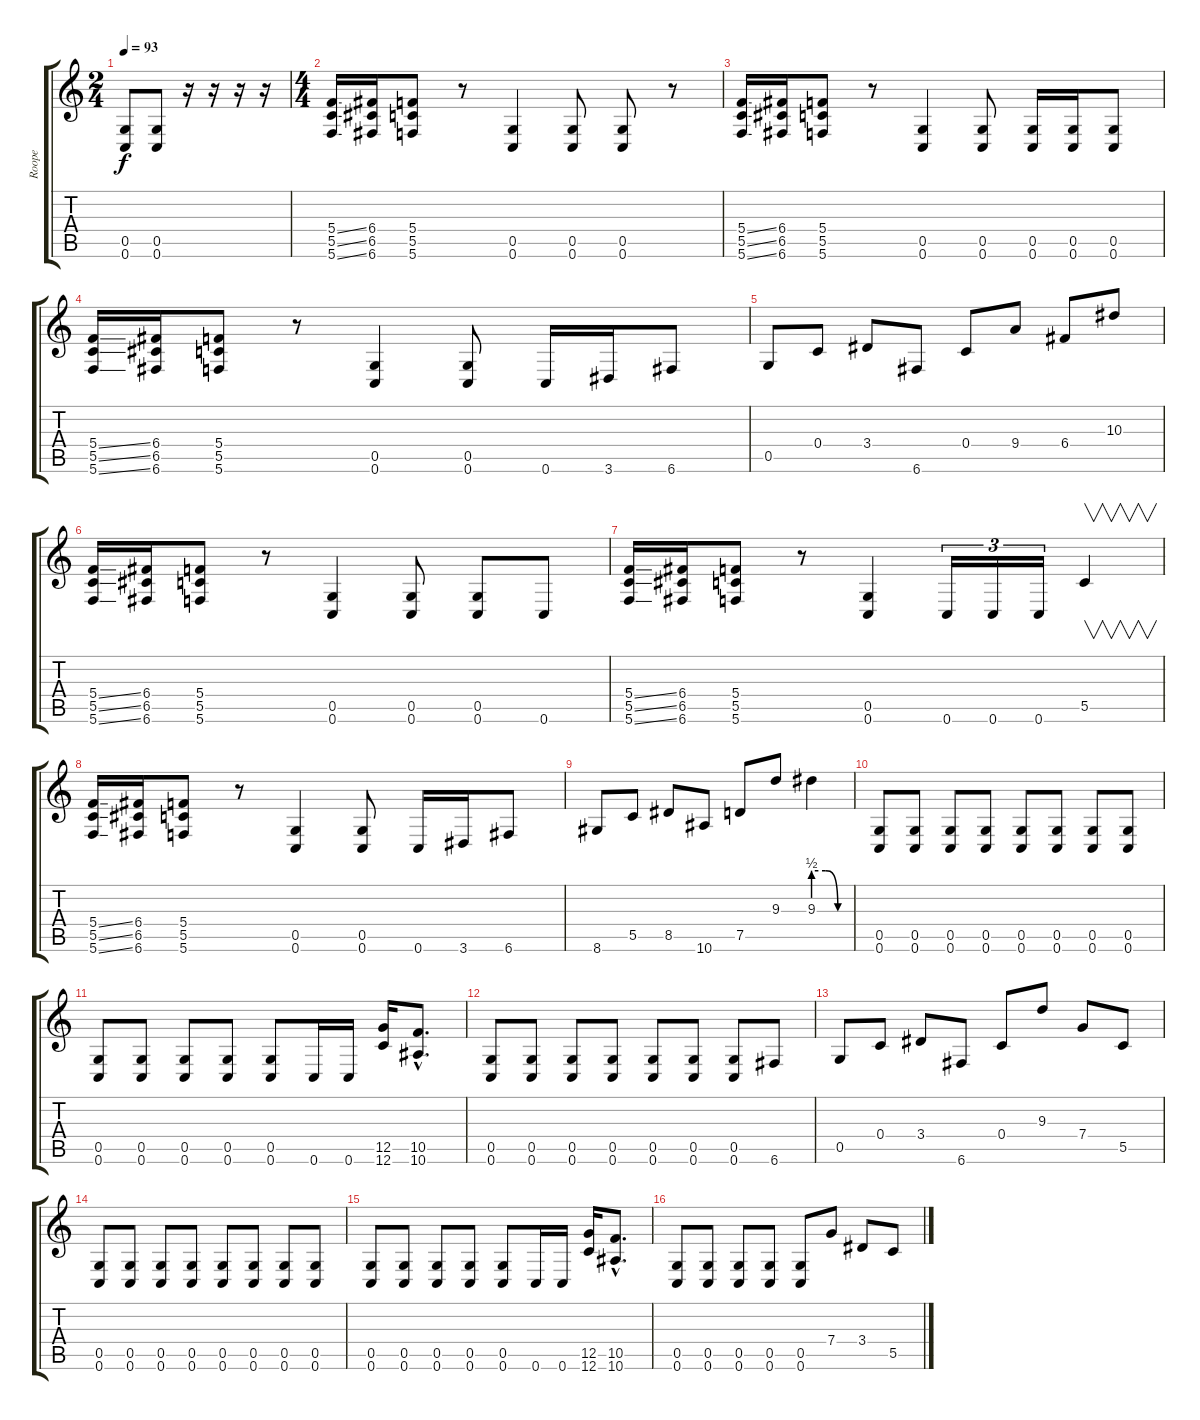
\track ("Roope" "Roope") {instrument distortionguitar}
\staff {score tabs}
\tuning (D4 A3 F3 C3 G2 C2) {hide}
\ts (2 4)
\tempo 93
\clef g2
\ks c
(0.5 0.6).8{dy f instrument distortionguitar} (0.5 0.6).8 r.16 r.16 r.16 r.16 |
\ts (4 4)
(5.4{ss} 5.5{ss} 5.6{ss}).16 (6.4 6.5 6.6).16 (5.4 5.5 5.6).8 r.8 (0.5 0.6).4 (0.5 0.6).8 (0.5 0.6).8 r.8 |
(5.4{ss} 5.5{ss} 5.6{ss}).16 (6.4 6.5 6.6).16 (5.4 5.5 5.6).8 r.8 (0.5 0.6).4 (0.5 0.6).8 (0.5 0.6).16 (0.5 0.6).16 (0.5 0.6).8 |
(5.4{ss} 5.5{ss} 5.6{ss}).16 (6.4 6.5 6.6).16 (5.4 5.5 5.6).8 r.8 (0.5 0.6).4 (0.5 0.6).8 0.6.16 3.6.16 6.6.8 |
0.5.8 0.4.8 3.4.8 6.6.8 0.4.8 9.4.8 6.4.8 10.3.8 |
(5.4{ss} 5.5{ss} 5.6{ss}).16 (6.4 6.5 6.6).16 (5.4 5.5 5.6).8 r.8 (0.5 0.6).4 (0.5 0.6).8 (0.5 0.6).8 0.6.8 |
(5.4{ss} 5.5{ss} 5.6{ss}).16 (6.4 6.5 6.6).16 (5.4 5.5 5.6).8 r.8 (0.5 0.6).4 0.6.16{tu (3 2)} 0.6.16{tu (3 2)} 0.6.16{tu (3 2)} 5.5.4{v instrument guitarharmonics} |
(5.4{ss} 5.5{ss} 5.6{ss}).16{instrument distortionguitar} (6.4 6.5 6.6).16 (5.4 5.5 5.6).8 r.8 (0.5 0.6).4 (0.5 0.6).8 0.6.16 3.6.16 6.6.8 |
8.6.8 5.5.8 8.5.8 10.6.8 7.5.8 9.3.8 9.3{be (custom 0 2 20 2 40 0 60 0)}.4 |
(0.5 0.6).8{instrument distortionguitar} (0.5 0.6).8 (0.5 0.6).8 (0.5 0.6).8 (0.5 0.6).8 (0.5 0.6).8 (0.5 0.6).8 (0.5 0.6).8 |
(0.5 0.6).8 (0.5 0.6).8 (0.5 0.6).8 (0.5 0.6).8 (0.5 0.6).8 0.6.16 0.6.16 (12.5 12.6).16 (10.5{hac} 10.6{hac}).8{d} |
(0.5 0.6).8 (0.5 0.6).8 (0.5 0.6).8 (0.5 0.6).8 (0.5 0.6).8 (0.5 0.6).8 (0.5 0.6).8 6.6.8 |
0.5.8 0.4.8 3.4.8 6.6.8 0.4.8 9.3.8 7.4.8 5.5.8 |
(0.5 0.6).8 (0.5 0.6).8 (0.5 0.6).8 (0.5 0.6).8 (0.5 0.6).8 (0.5 0.6).8 (0.5 0.6).8 (0.5 0.6).8 |
(0.5 0.6).8 (0.5 0.6).8 (0.5 0.6).8 (0.5 0.6).8 (0.5 0.6).8 0.6.16 0.6.16 (12.5 12.6).16 (10.5{hac} 10.6{hac}).8{d} |
(0.5 0.6).8 (0.5 0.6).8 (0.5 0.6).8 (0.5 0.6).8 (0.5 0.6).8 7.4.8 3.4.8 5.5.8
